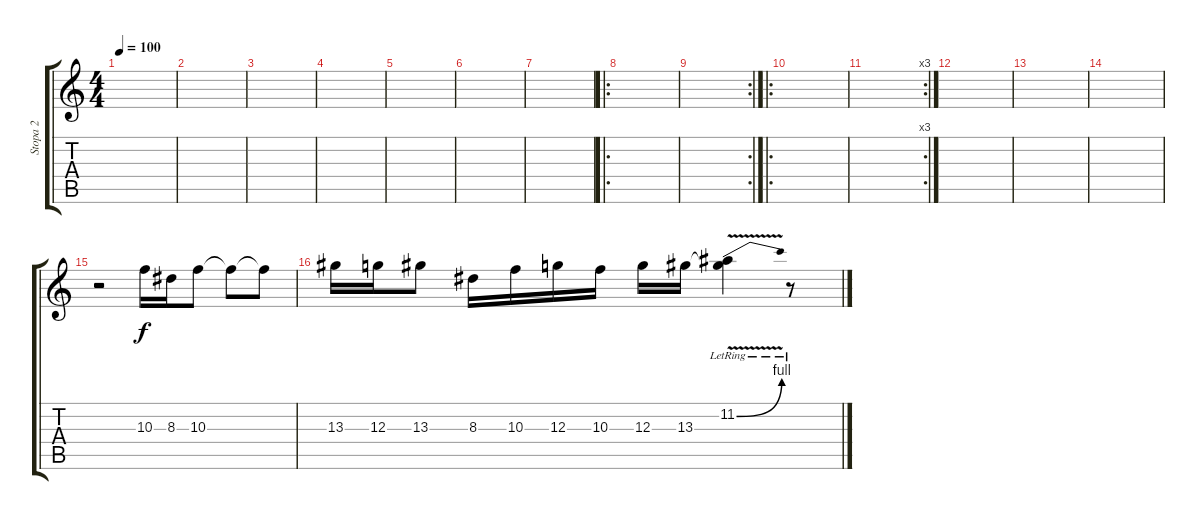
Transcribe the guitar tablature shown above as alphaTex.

\track ("Stopa 2" "Stopa 2") {instrument distortionguitar}
\staff {score tabs}
\tuning (E4 B3 G3 D3 A2 E2) {hide}
\ts (4 4)
\tempo 100
\clef g2
\ks c
|
|
|
|
|
|
|
\ro
|
\rc 2
|
\ro
|
\rc 3
|
|
|
|
r.2 10.3.16 8.3.16 10.3.8 10.3{t}.8 10.3{t}.8 |
13.3.16 12.3.16 13.3.8 8.3.16 10.3.16 12.3.16 10.3.16 12.3.16 13.3.16 (11.2{be (bend 0 0 60 4) v lr} 13.3{t}).4 r.8
